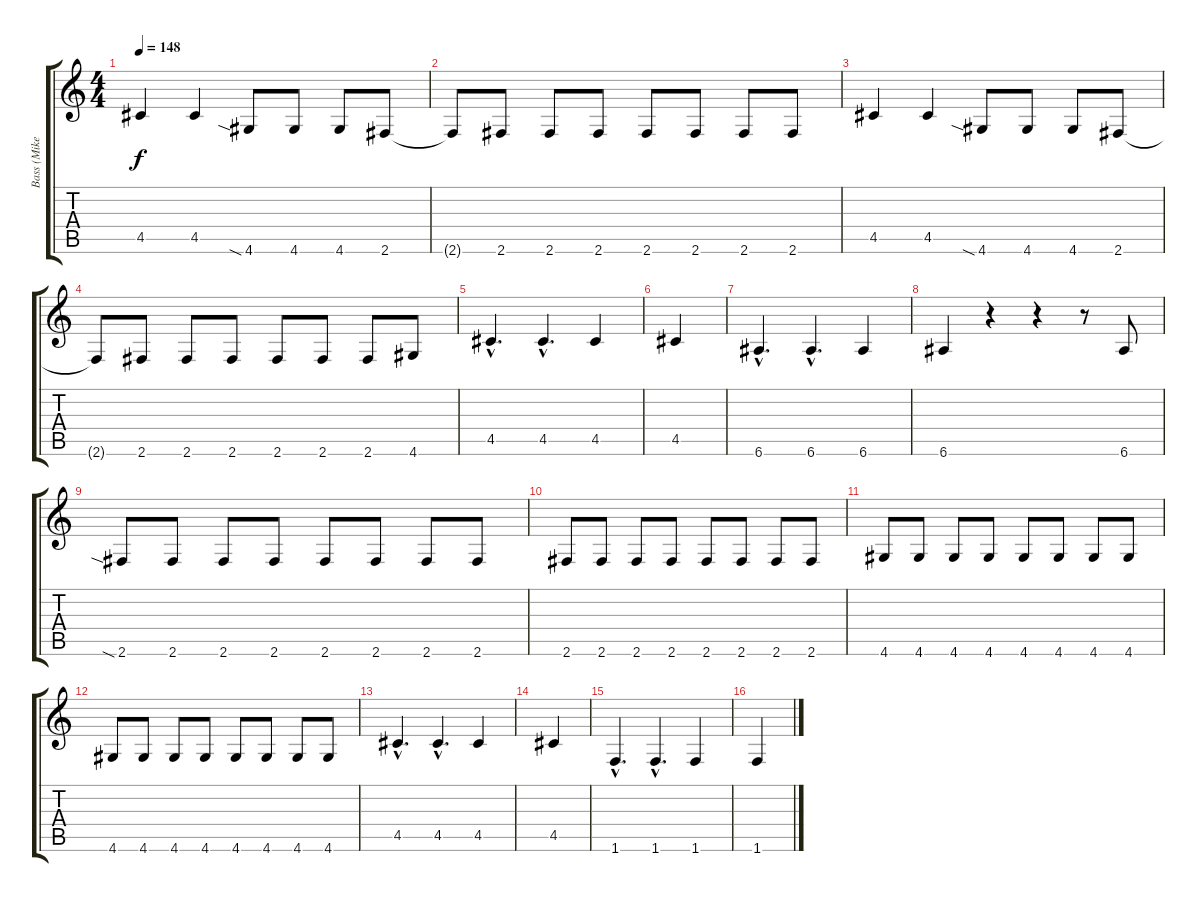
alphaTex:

\track ("Bass (Mike Dirnt)" "Bass (Mike") {instrument electricbasspick}
\staff {score tabs}
\tuning (E4 B3 G3 D3 A2 E2) {hide}
\ts (4 4)
\tempo 148
\clef g2
\ks c
4.5.4{dy f} 4.5.4 4.6{sia}.8 4.6.8 4.6.8 2.6.8 |
2.6{t}.8 2.6.8 2.6.8 2.6.8 2.6.8 2.6.8 2.6.8 2.6.8 |
4.5.4 4.5.4 4.6{sia}.8 4.6.8 4.6.8 2.6.8 |
2.6{t}.8 2.6.8 2.6.8 2.6.8 2.6.8 2.6.8 2.6.8 4.6.8 |
4.5{hac}.4{d} 4.5{hac}.4{d} 4.5.4 |
4.5.4 |
6.6{hac}.4{d} 6.6{hac}.4{d} 6.6.4 |
6.6.4 r.4 r.4 r.8 6.6.8 |
2.6{sia}.8 2.6.8 2.6.8 2.6.8 2.6.8 2.6.8 2.6.8 2.6.8 |
2.6.8 2.6.8 2.6.8 2.6.8 2.6.8 2.6.8 2.6.8 2.6.8 |
4.6.8 4.6.8 4.6.8 4.6.8 4.6.8 4.6.8 4.6.8 4.6.8 |
4.6.8 4.6.8 4.6.8 4.6.8 4.6.8 4.6.8 4.6.8 4.6.8 |
4.5{hac}.4{d} 4.5{hac}.4{d} 4.5.4 |
4.5.4 |
1.6{hac}.4{d} 1.6{hac}.4{d} 1.6.4 |
1.6.4
